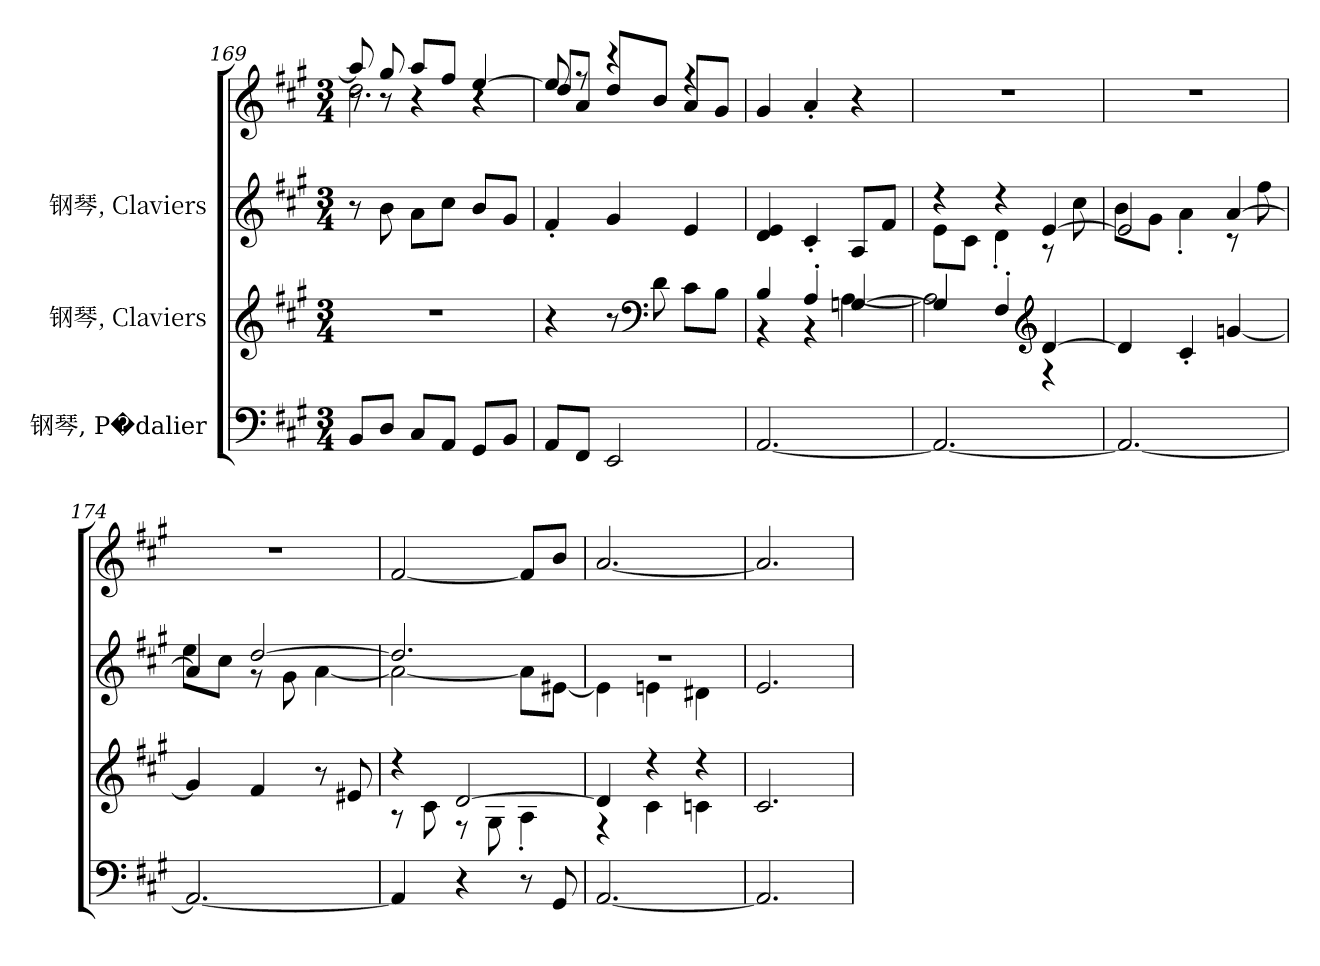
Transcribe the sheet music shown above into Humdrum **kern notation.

**kern	**kern	**kern	**kern
*part3	*part2	*part1	*part1
*staff4	*staff3	*staff2	*staff1
*I"钢琴, P�dalier	*I"钢琴, Claviers	*I"钢琴, Claviers	*
*clefF4	*clefG2	*clefG2	*clefG2
*k[f#c#g#]	*k[f#c#g#]	*k[f#c#g#]	*k[f#c#g#]
*M3/4	*M3/4	*M3/4	*M3/4
=169	=169	=169	=169
*	*	*	*^
*	*	*	*	*^
8BB/L	2.r	8r	8aa/]	2.dd\	8r
8D/J	.	8b\	8r	.	8gg#/
8C#/L	.	8a\L	4r	.	8aa/L
8AA/J	.	8cc#\J	.	.	8ff#/J
8GG#/L	.	8b/L	[4ee/	.	4r
8BB/J	.	8g#/J	.	.	.
*	*	*	*	*v	*v
=170	=170	=170	=170	=170
8AA/L	4r	4f#'/	8ee/]	8dd/L
8FF#/J	.	.	8r	8a/J
2EE/	8r	4g#/	4r	8dd/L
*	*clefF4	*	*	*
.	8d\	.	.	8b/J
.	8c#\L	4e/	4r	8a/L
.	8B\J	.	.	8g#/J
*	*	*	*v	*v
!!LO:LB:g=z
=171	=171	=171	=171
*	*^	*	*
[2.AA/	4B/	4r	4d/ 4e/	4g#/
.	4A'/	4r	4c#'/	4a'/
.	[4Gn/	[4A\	8A/L	4r
.	.	.	8f#/J	.
=172	=172	=172	=172	=172
*	*	*	*	*MM72
*	*	*	*^	*
2.AA/_	4G/]	2A\]	4r	8e\L	2.r
.	.	.	.	8c#\J	.
.	4F#'/	.	4r	4d'\	.
*	*clefG2	*	*	*	*
.	[4d/	4r	[4e/	8r	.
.	.	.	.	8cc#\	.
*	*v	*v	*	*	*
=173	=173	=173	=173	=173
2.AA/_	4d/]	2e/]	8b\L	2.r
.	.	.	8g#\J	.
.	4c#'/	.	4a'\	.
.	[4gn/	[4a/	8r	.
.	.	.	8ff#\	.
=174	=174	=174	=174	=174
2.AA/_	4g/]	4a/]	8ee\L	2.r
.	.	.	8cc#\J	.
.	4f#/	[2dd/	8r	.
.	.	.	8g#\	.
.	8r	.	[4a\	.
.	8e#X/	.	.	.
=175	=175	=175	=175	=175
*	*	*	*	*MM68
*	*^	*	*	*
4AA/]	4r	8r	2.dd/]	2a\_	[2f#/
.	.	8c#\	.	.	.
4r	[2d/	8r	.	.	.
.	.	8G#\	.	.	.
8r	.	4A'\	.	8a\L]	8f#/L]
8GG#/	.	.	.	[8e#X\J	8b/J
!!LO:PB:g=z
=176	=176	=176	=176	=176	=176
*	*	*	*	*	*MM64
[2.AA/	4d/]	4r	2.r	4e#\]	[2.a/
.	4r	4c#\	.	4en\	.
.	4r	4cn\	.	4d#X\	.
*	*v	*v	*	*	*
*	*	*v	*v	*
=177	=177	=177	=177
*	*	*	*MM30
2.AA/]	2.c#/	2.e/	2.a/]
=	=	=	=
*-	*-	*-	*-
